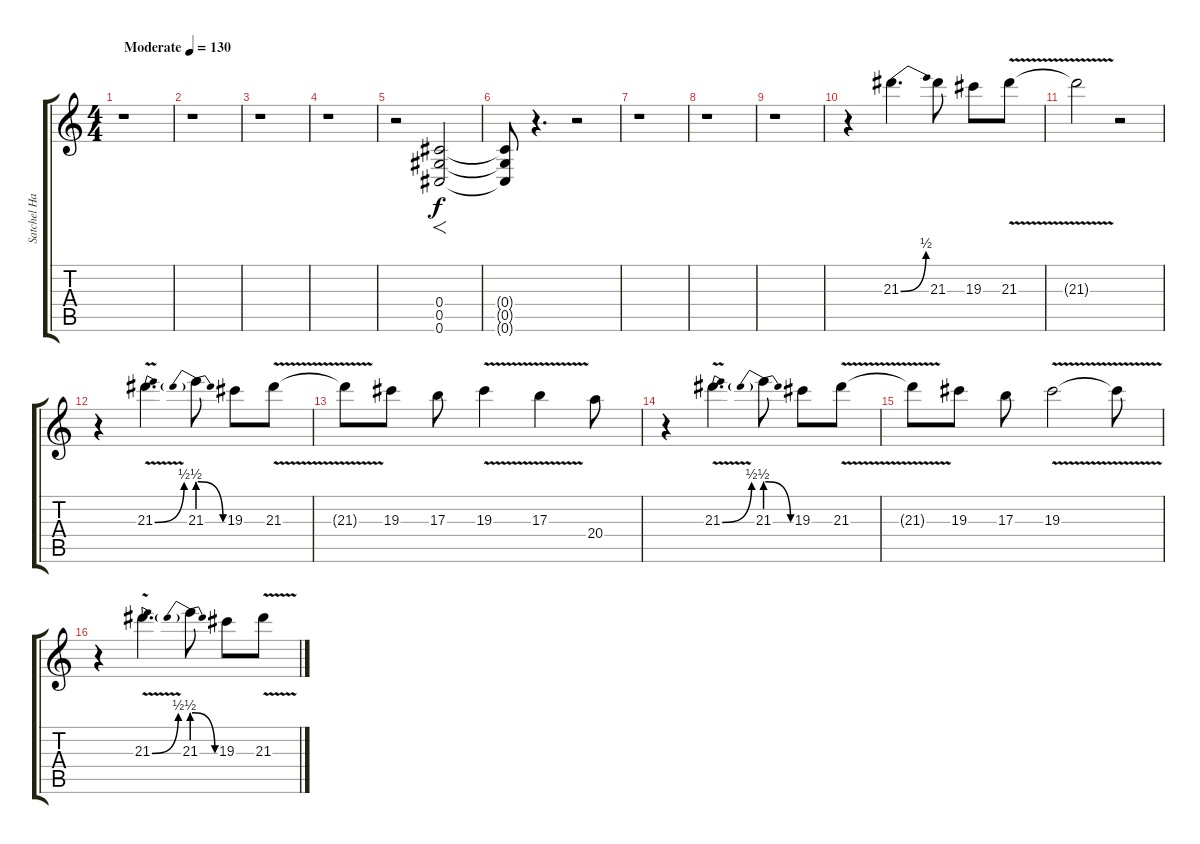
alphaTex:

\track ("Satchel Harmony" "Satchel Ha") {instrument distortionguitar}
\staff {score tabs}
\tuning (Eb4 Bb3 Gb3 Db3 Ab2 Db2) {hide}
\ts (4 4)
\tempo (130 "Moderate")
\clef g2
\ks c
r.1{dy f instrument distortionguitar} |
r.1 |
r.1 |
r.1 |
r.2 (0.4 0.5 0.6).2{f instrument reversecymbal} |
(0.4{t} 0.5{t} 0.6{t}).8 r.4{d} r.2 |
r.1 |
r.1 |
r.1 |
r.4{volume 13 instrument distortionguitar} 21.3{be (bend 0 0 60 2)}.4{d} 21.3.8 19.3.8 21.3{v}.8 |
21.3{t}.2 r.2 |
r.4 21.3{be (bend 0 0 60 2) v}.4{d} 21.3{be (prebendrelease 0 2 60 0)}.8 19.3.8 21.3{v}.8 |
21.3{t}.8 19.3.8 17.3.8 19.3{v}.4 17.3{v}.4 20.4.8 |
r.4 21.3{be (bend 0 0 60 2) v}.4{d} 21.3{be (prebendrelease 0 2 60 0)}.8 19.3.8 21.3{v}.8 |
21.3{t}.8 19.3.8 17.3.8 19.3{v}.2 19.3{t}.8 |
r.4 21.3{be (bend 0 0 60 2) v}.4{d} 21.3{be (prebendrelease 0 2 60 0)}.8 19.3.8 21.3{v}.8
